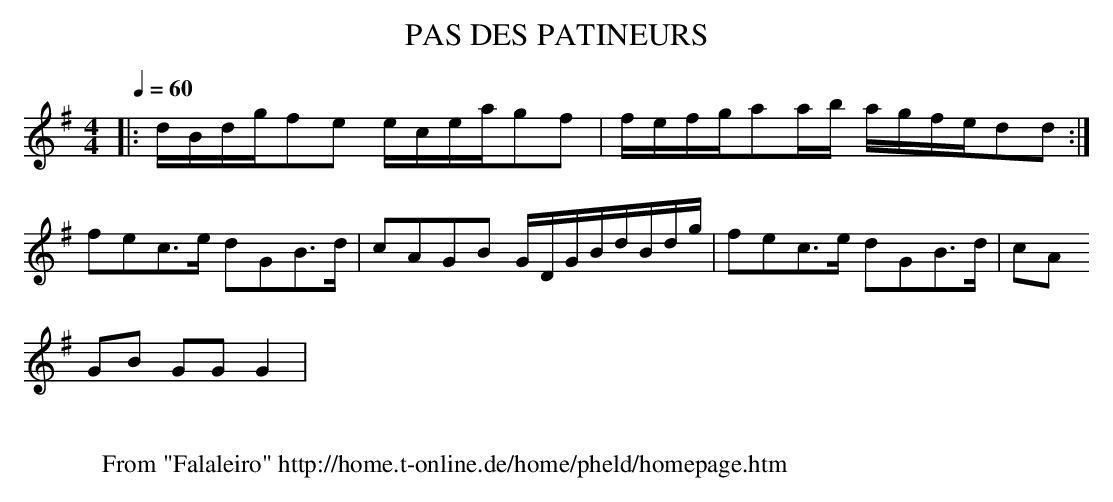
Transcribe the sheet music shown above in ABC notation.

X:1
T:PAS DES PATINEURS
M:4/4
L:1/8
Q:1/4=60
K:G
|:d/2B/2d/2g/2fe e/2c/2e/2a/2gf|f/2e/2f/2g/2aa/2b/2 a/2g/2f/2e/2dd:|
fec3/2e/2 dGB3/2d/2|cAGB G/2D/2G/2B/2d/2B/2d/2g/2|fec3/2e/2 dGB3/2d/2|cA
GB GGG2|
W:
W: From "Falaleiro" http://home.t-online.de/home/pheld/homepage.htm
